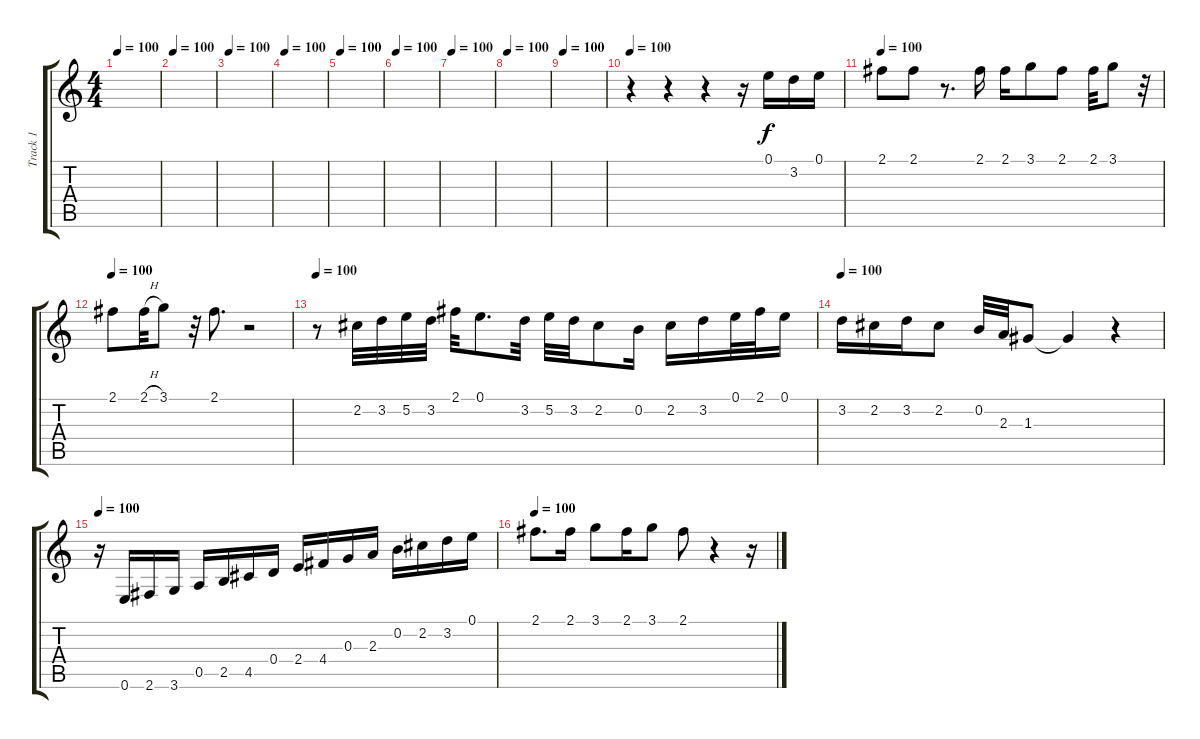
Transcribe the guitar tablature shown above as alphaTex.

\track ("Track 1" "Track 1") {instrument acousticguitarnylon}
\staff {score tabs}
\tuning (E4 B3 G3 D3 A2 E2) {hide}
\ts (4 4)
\tempo 100
\clef g2
\ks c
|
\tempo 100
|
\tempo 100
|
\tempo 100
|
\tempo 100
|
\tempo 100
|
\tempo 100
|
\tempo 100
|
\tempo 100
|
\tempo 100
r.4 r.4 r.4 r.16 0.1.16 3.2.16 0.1.16 |
\tempo 100
2.1.8 2.1.8 r.8{d} 2.1.16 2.1.16 3.1.8 2.1.8 2.1.32 3.1.8 r.32 |
\tempo 100
2.1.8 2.1{h}.32 3.1.8 r.32 2.1.8{d} r.2 |
\tempo 100
r.8 2.2.32 3.2.32 5.2.32 3.2.32 2.1.32 0.1.8{d} 3.2.32 5.2.32 3.2.32 2.2.8 0.2.16 2.2.16 3.2.16 0.1.32 2.1.32 0.1.16 |
\tempo 100
3.2.16 2.2.16 3.2.16 2.2.8 0.2.32 2.3.32 1.3.8 1.3{t}.4 r.4 |
\tempo 100
r.16 0.6.16 2.6.16 3.6.16 0.5.16 2.5.16 4.5.16 0.4.16 2.4.16 4.4.16 0.3.16 2.3.16 0.2.16 2.2.16 3.2.16 0.1.16 |
\tempo 100
2.1.8{d} 2.1.16 3.1.8 2.1.16 3.1.8 2.1.8 r.4 r.16
